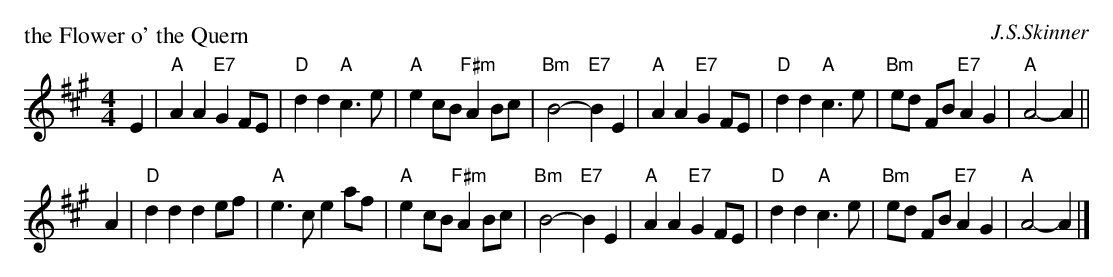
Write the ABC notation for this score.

X:1
P: the Flower o' the Quern
C: J.S.Skinner
M: 4/4
L: 1/8
K: A
E2 \
| "A"A2 A2 "E7"G2 FE | "D"d2 d2 "A"c3 e | "A"e2 cB "F#m"A2 Bc | "Bm"B4- "E7"B2E2 \
| "A"A2 A2 "E7"G2 FE | "D"d2 d2 "A"c3 e | "Bm"ed FB "E7"A2G2 | "A"A4- A2 ||
A2 \
| "D"d2 d2 d2 ef | "A"e3 c e2 af | "A"e2 cB "F#m"A2 Bc | "Bm"B4- "E7"B2E2 \
| "A"A2 A2 "E7"G2 FE | "D"d2 d2 "A"c3 e | "Bm"ed FB "E7"A2G2 | "A"A4- A2 |]
